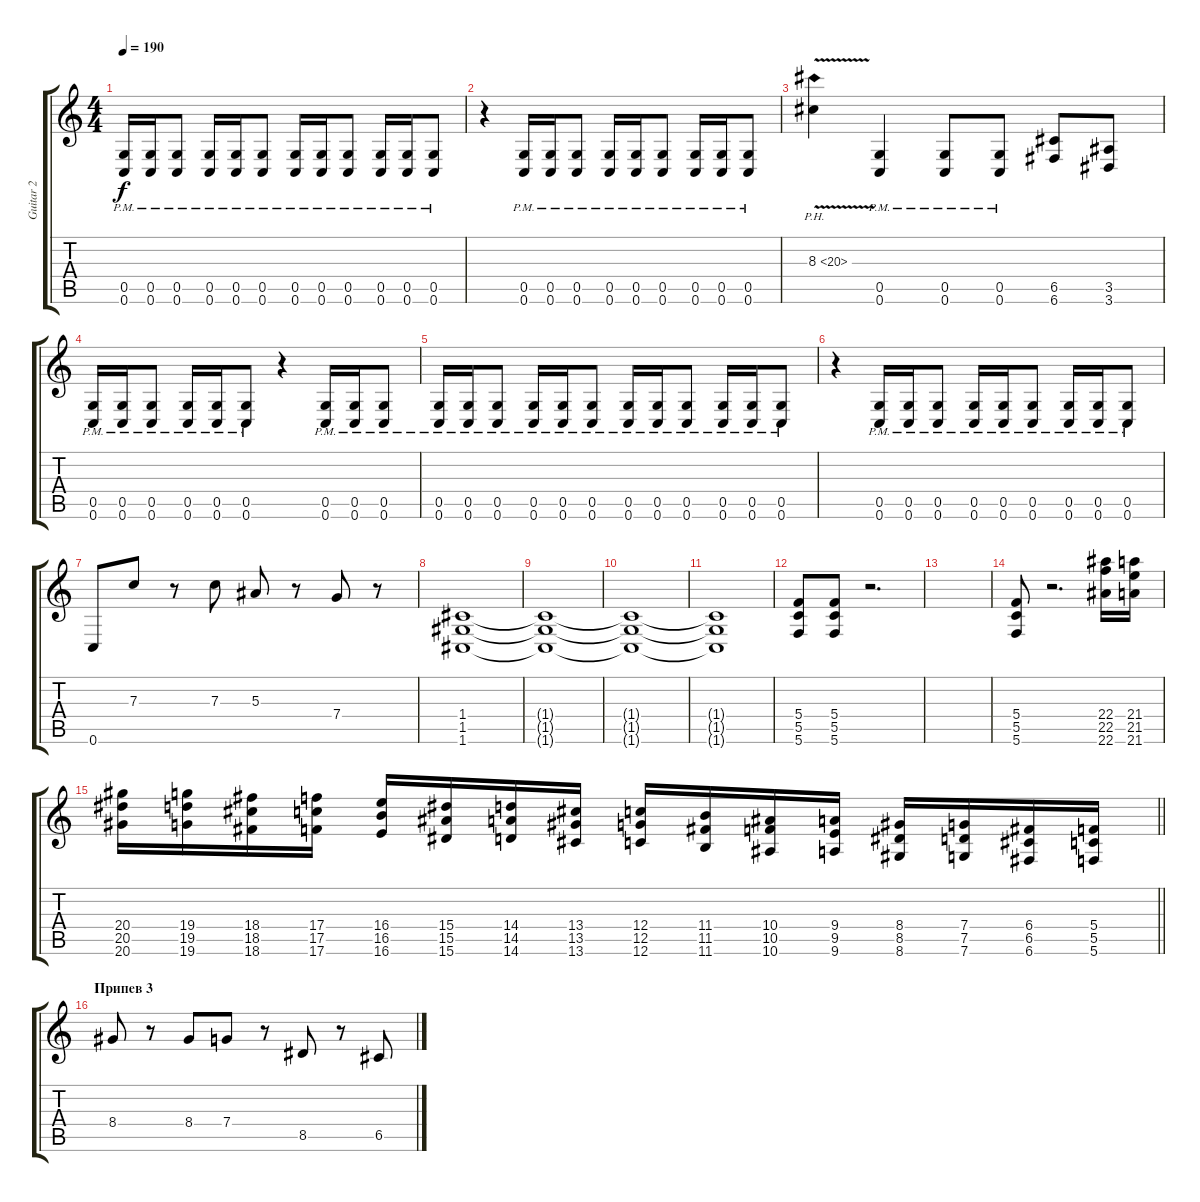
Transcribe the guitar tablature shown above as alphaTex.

\track ("Guitar 2" "Guitar 2") {instrument distortionguitar}
\staff {score tabs}
\tuning (D4 A3 F3 C3 G2 C2) {hide}
\ts (4 4)
\tempo 190
\clef g2
\ks c
(0.5{pm} 0.6{pm}).16{dy f} (0.5{pm} 0.6{pm}).16 (0.5{pm} 0.6{pm}).8 (0.5{pm} 0.6{pm}).16 (0.5{pm} 0.6{pm}).16 (0.5{pm} 0.6{pm}).8 (0.5{pm} 0.6{pm}).16 (0.5{pm} 0.6{pm}).16 (0.5{pm} 0.6{pm}).8 (0.5{pm} 0.6{pm}).16 (0.5{pm} 0.6{pm}).16 (0.5{pm} 0.6{pm}).8 |
r.4 (0.5{pm} 0.6{pm}).16 (0.5{pm} 0.6{pm}).16 (0.5{pm} 0.6{pm}).8 (0.5{pm} 0.6{pm}).16 (0.5{pm} 0.6{pm}).16 (0.5{pm} 0.6{pm}).8 (0.5{pm} 0.6{pm}).16 (0.5{pm} 0.6{pm}).16 (0.5{pm} 0.6{pm}).8 |
8.3{ph 12 v}.4 (0.5{pm} 0.6{pm}).4 (0.5{pm} 0.6{pm}).8 (0.5{pm} 0.6{pm}).8 (6.5 6.6).8 (3.5 3.6).8 |
(0.5{pm} 0.6{pm}).16 (0.5{pm} 0.6{pm}).16 (0.5{pm} 0.6{pm}).8 (0.5{pm} 0.6{pm}).16 (0.5{pm} 0.6{pm}).16 (0.5{pm} 0.6{pm}).8 r.4 (0.5{pm} 0.6{pm}).16 (0.5{pm} 0.6{pm}).16 (0.5{pm} 0.6{pm}).8 |
(0.5{pm} 0.6{pm}).16 (0.5{pm} 0.6{pm}).16 (0.5{pm} 0.6{pm}).8 (0.5{pm} 0.6{pm}).16 (0.5{pm} 0.6{pm}).16 (0.5{pm} 0.6{pm}).8 (0.5{pm} 0.6{pm}).16 (0.5{pm} 0.6{pm}).16 (0.5{pm} 0.6{pm}).8 (0.5{pm} 0.6{pm}).16 (0.5{pm} 0.6{pm}).16 (0.5{pm} 0.6{pm}).8 |
r.4 (0.5{pm} 0.6{pm}).16 (0.5{pm} 0.6{pm}).16 (0.5{pm} 0.6{pm}).8 (0.5{pm} 0.6{pm}).16 (0.5{pm} 0.6{pm}).16 (0.5{pm} 0.6{pm}).8 (0.5{pm} 0.6{pm}).16 (0.5{pm} 0.6{pm}).16 (0.5{pm} 0.6{pm}).8 |
0.6.8 7.3.8 r.8 7.3.8 5.3.8 r.8 7.4.8 r.8 |
(1.4 1.5 1.6).1 |
(1.4{t} 1.5{t} 1.6{t}).1 |
(1.4{t} 1.5{t} 1.6{t}).1{volume 3} |
(1.4{t} 1.5{t} 1.6{t}).1 |
(5.4 5.5 5.6).8{volume 13} (5.4 5.5 5.6).8 r.2{d} |
|
(5.4 5.5 5.6).8 r.2{d} (22.4 22.5 22.6).16{instrument guitarfretnoise} (21.4 21.5 21.6).16 |
\barLineRight lightlight
(20.4 20.5 20.6).16 (19.4 19.5 19.6).16 (18.4 18.5 18.6).16 (17.4 17.5 17.6).16 (16.4 16.5 16.6).16 (15.4 15.5 15.6).16 (14.4 14.5 14.6).16 (13.4 13.5 13.6).16 (12.4 12.5 12.6).16 (11.4 11.5 11.6).16 (10.4 10.5 10.6).16 (9.4 9.5 9.6).16 (8.4 8.5 8.6).16 (7.4 7.5 7.6).16 (6.4 6.5 6.6).16 (5.4 5.5 5.6).16 |
\section ("" "Припев 3")
8.4.8{instrument distortionguitar} r.8 8.4.8 7.4.8 r.8 8.5.8 r.8 6.5.8
